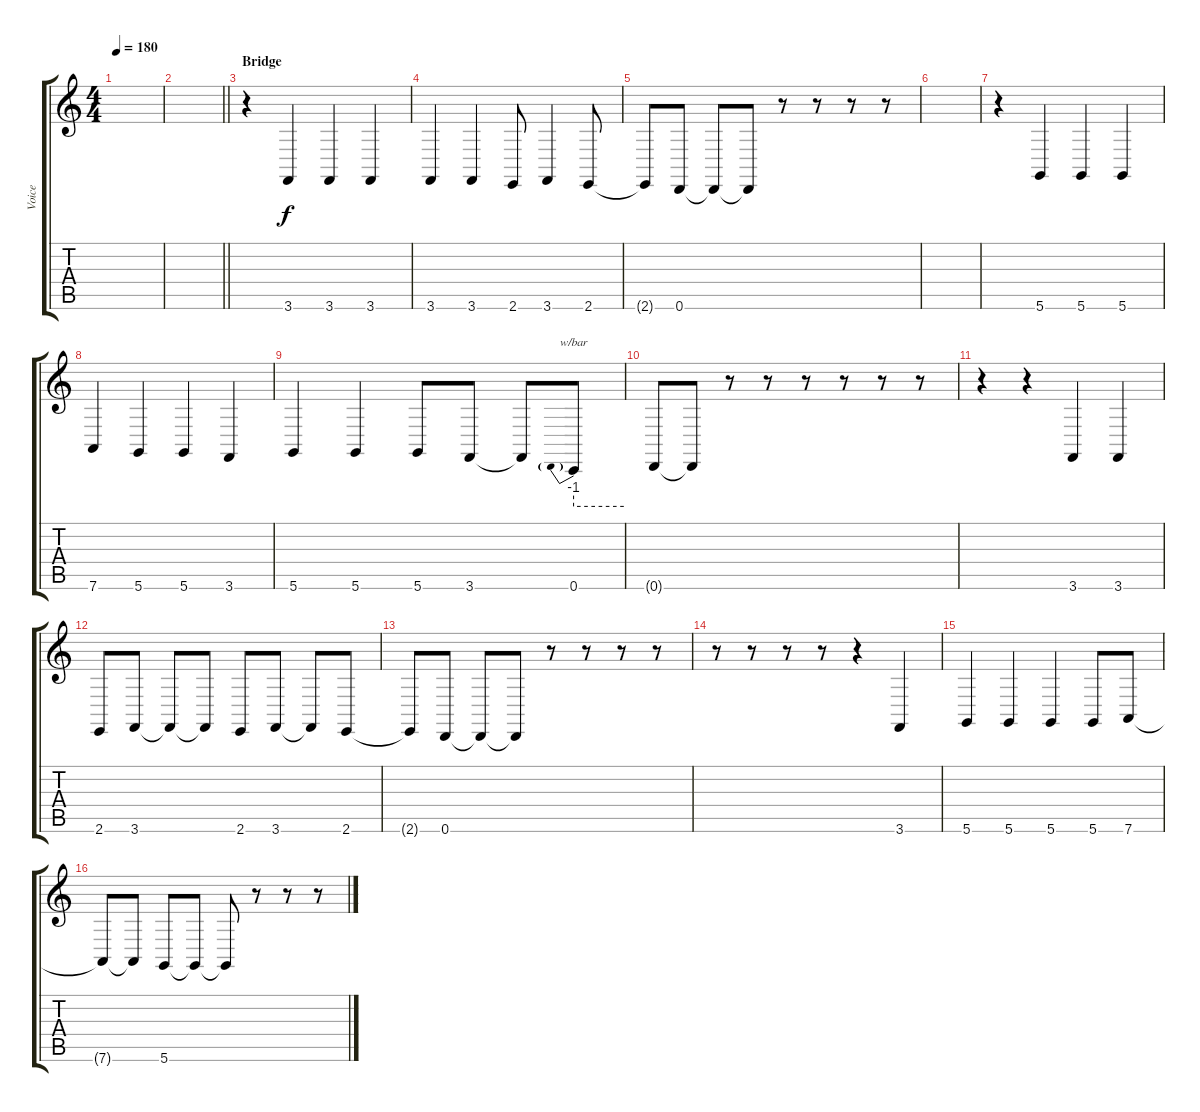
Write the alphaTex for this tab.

\track ("Voice" "Voice") {instrument lead2sawtooth}
\staff {score tabs}
\tuning (D4 A3 F3 C3 G2 D2) {hide}
\ts (4 4)
\tempo 180
\clef g2
\ks c
|
\barLineRight lightlight
|
\section ("" "Bridge")
r.4{volume 12} 3.6.4 3.6.4 3.6.4 |
3.6.4 3.6.4 2.6.8 3.6.4 2.6.8 |
2.6{t}.8 0.6.8 0.6{t}.8 0.6{t}.8 r.8 r.8 r.8 r.8 |
|
r.4 5.6.4 5.6.4 5.6.4 |
7.6.4 5.6.4 5.6.4 3.6.4 |
5.6.4 5.6.4 5.6.8 3.6.8 3.6{t}.8 0.6.8{tbe (predive default 0 -4 60 -4)} |
0.6{t}.8 0.6{t}.8 r.8 r.8 r.8 r.8 r.8 r.8 |
r.4 r.4 3.6.4 3.6.4 |
2.6.8 3.6.8 3.6{t}.8 3.6{t}.8 2.6.8 3.6.8 3.6{t}.8 2.6.8 |
2.6{t}.8 0.6.8 0.6{t}.8 0.6{t}.8 r.8 r.8 r.8 r.8 |
r.8 r.8 r.8 r.8 r.4 3.6.4 |
5.6.4 5.6.4 5.6.4 5.6.8 7.6.8 |
7.6{t}.8 7.6{t}.8 5.6.8 5.6{t}.8 5.6{t}.8 r.8 r.8 r.8
